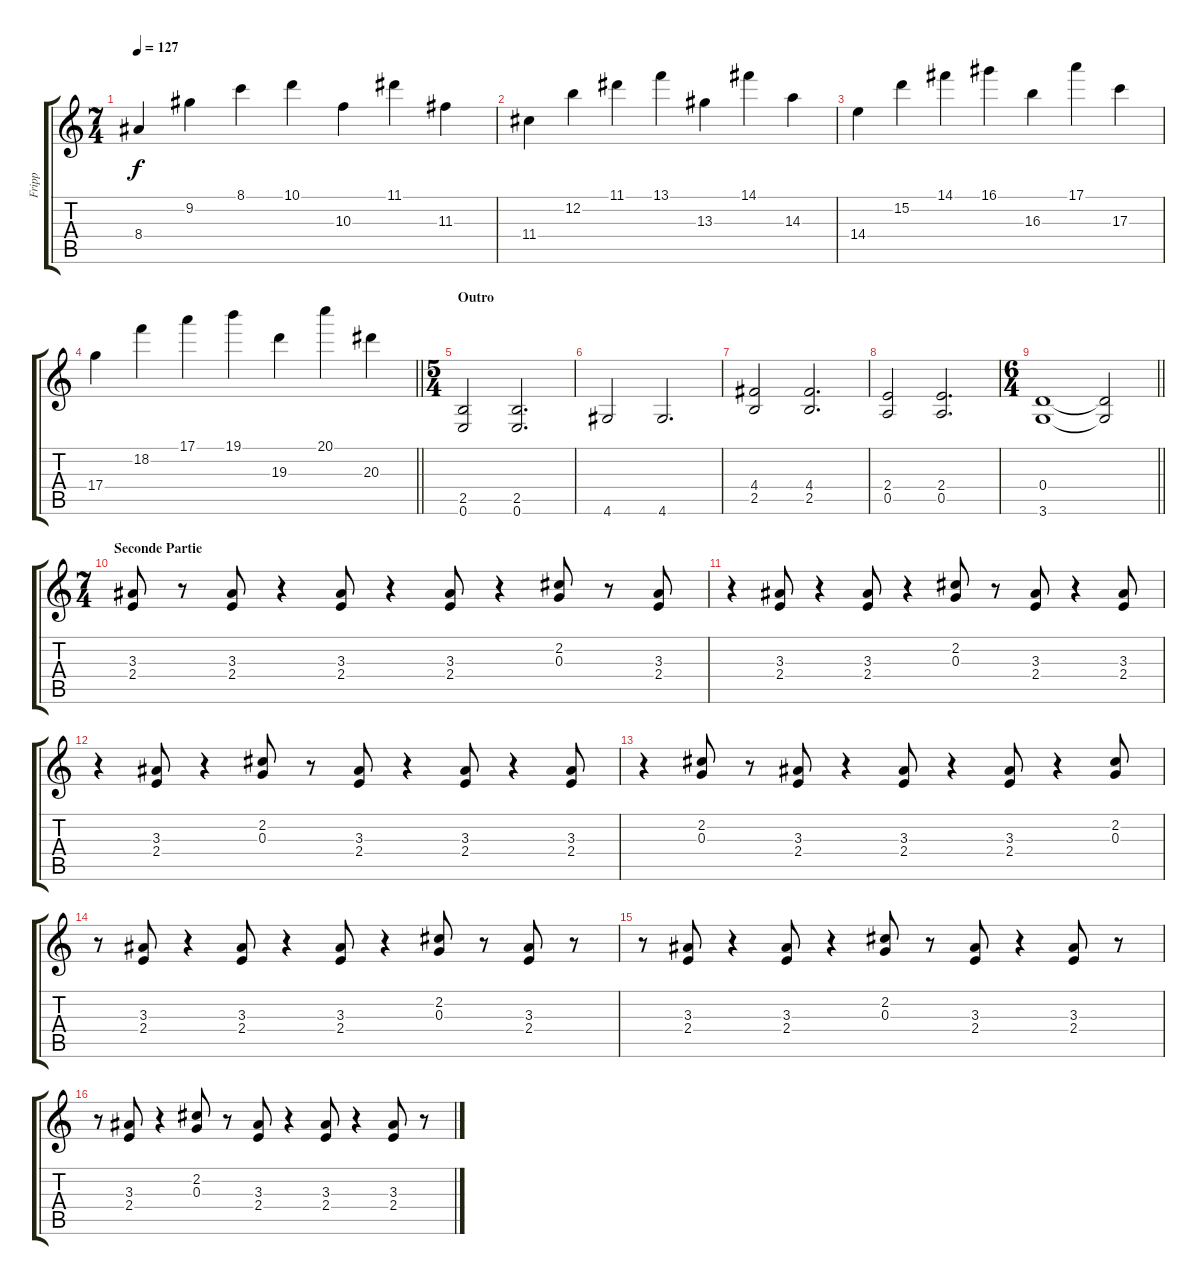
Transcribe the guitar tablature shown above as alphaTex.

\track ("Fripp" "Fripp") {instrument overdrivenguitar}
\staff {score tabs}
\tuning (E4 B3 G3 D3 A2 E2) {hide}
\ts (7 4)
\tempo 127
\clef g2
\ks c
8.4.4{dy f} 9.2.4 8.1.4 10.1.4 10.3.4 11.1.4 11.3.4 |
11.4.4 12.2.4 11.1.4 13.1.4 13.3.4 14.1.4 14.3.4 |
14.4.4 15.2.4 14.1.4 16.1.4 16.3.4 17.1.4 17.3.4 |
\barLineRight lightlight
17.4.4 18.2.4 17.1.4 19.1.4 19.3.4 20.1.4 20.3.4 |
\ts (5 4)
\section ("" "Outro")
(2.5 0.6).2 (2.5 0.6).2{d} |
4.6.2 4.6.2{d} |
(4.4 2.5).2 (4.4 2.5).2{d} |
(2.4 0.5).2 (2.4 0.5).2{d} |
\ts (6 4)
\barLineRight lightlight
(0.4 3.6).1 (0.4{t} 3.6{t}).2 |
\ts (7 4)
\section ("" "Seconde Partie")
(3.3 2.4).8 r.8 (3.3 2.4).8 r.4 (3.3 2.4).8 r.4 (3.3 2.4).8 r.4 (2.2 0.3).8 r.8 (3.3 2.4).8 |
r.4 (3.3 2.4).8 r.4 (3.3 2.4).8 r.4 (2.2 0.3).8 r.8 (3.3 2.4).8 r.4 (3.3 2.4).8 |
r.4 (3.3 2.4).8 r.4 (2.2 0.3).8 r.8 (3.3 2.4).8 r.4 (3.3 2.4).8 r.4 (3.3 2.4).8 |
r.4 (2.2 0.3).8 r.8 (3.3 2.4).8 r.4 (3.3 2.4).8 r.4 (3.3 2.4).8 r.4 (2.2 0.3).8 |
r.8 (3.3 2.4).8 r.4 (3.3 2.4).8 r.4 (3.3 2.4).8 r.4 (2.2 0.3).8 r.8 (3.3 2.4).8 r.8 |
r.8 (3.3 2.4).8 r.4 (3.3 2.4).8 r.4 (2.2 0.3).8 r.8 (3.3 2.4).8 r.4 (3.3 2.4).8 r.8 |
r.8 (3.3 2.4).8 r.4 (2.2 0.3).8 r.8 (3.3 2.4).8 r.4 (3.3 2.4).8 r.4 (3.3 2.4).8 r.8
